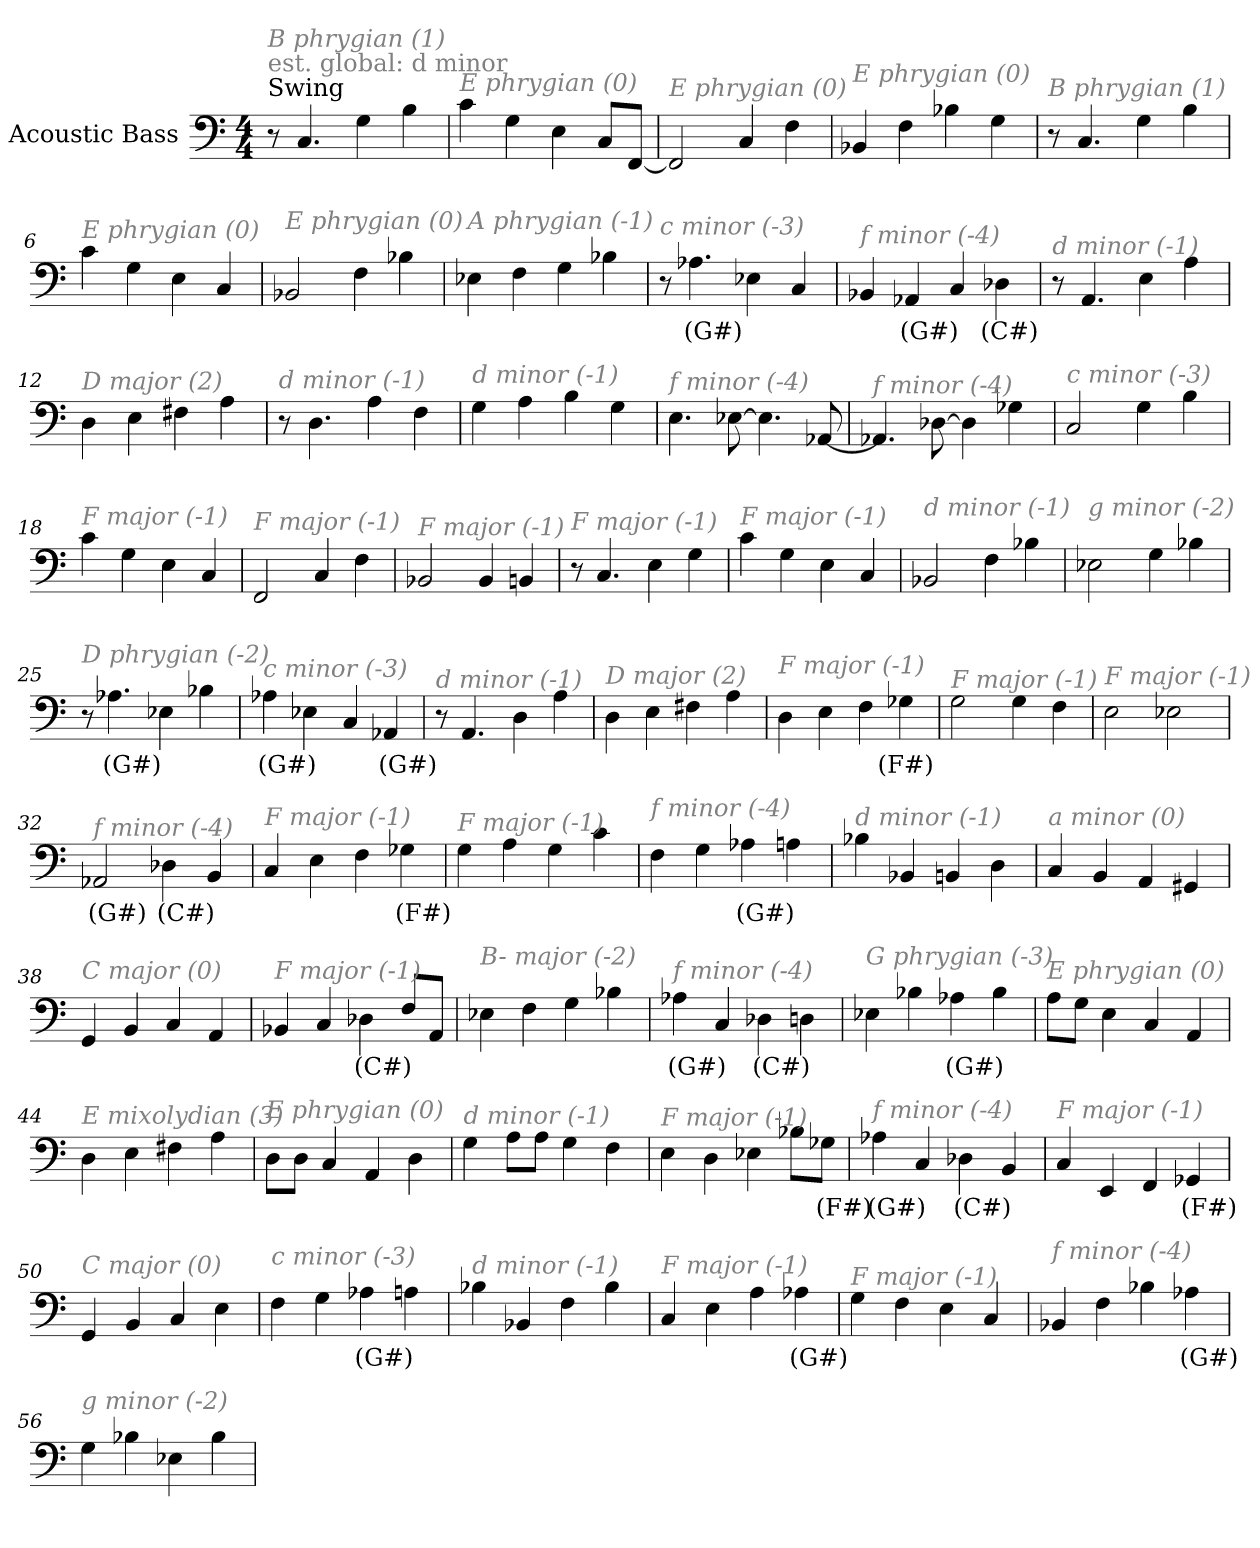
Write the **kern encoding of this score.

**kern	**text
*part1	*part1
*staff1	*staff1
*I"Acoustic Bass	*
*clefF4	*
*ITrd7c12	*
*k[]	*
*C:	*
*M4/4	*
*MM208	*
=1	=1
!LO:TX:a:t=Swing	!
!LO:TX:a:color=#808080:t=est. global&colon; d minor	!
!LO:TX:i:color=#808080:t=B phrygian (1)	!
8r	.
4.CC	.
4GG	.
4BB	.
=2	=2
!LO:TX:i:color=#808080:t=E phrygian (0)	!
4C	.
4GG	.
4EE	.
8CCL	.
[8FFFJ	.
=3	=3
!LO:TX:i:color=#808080:t=E phrygian (0)	!
2FFF]	.
4CC	.
4FF	.
=4	=4
!LO:TX:i:color=#808080:t=E phrygian (0)	!
4BBB-X	.
4FF	.
4BB-X	.
4GG	.
=5	=5
!LO:TX:i:color=#808080:t=B phrygian (1)	!
8r	.
4.CC	.
4GG	.
4BB	.
=6	=6
!LO:TX:i:color=#808080:t=E phrygian (0)	!
4C	.
4GG	.
4EE	.
4CC	.
=7	=7
!LO:TX:i:color=#808080:t=E phrygian (0)	!
2BBB-X	.
4FF	.
4BB-X	.
=8	=8
!LO:TX:i:color=#808080:t=A phrygian (-1)	!
4EE-X	.
4FF	.
4GG	.
4BB-X	.
=9	=9
!LO:TX:i:color=#808080:t=c minor (-3)	!
8r	.
4.AA-Xi	(G#)
4EE-X	.
4CC	.
=10	=10
!LO:TX:i:color=#808080:t=f minor (-4)	!
4BBB-X	.
4AAA-Xi	(G#)
4CC	.
4DD-Xi	(C#)
=11	=11
!LO:TX:i:color=#808080:t=d minor (-1)	!
8r	.
4.AAA	.
4EE	.
4AA	.
=12	=12
!LO:TX:i:color=#808080:t=D major (2)	!
4DD	.
4EE	.
4FF#X	.
4AA	.
=13	=13
!LO:TX:i:color=#808080:t=d minor (-1)	!
8r	.
4.DD	.
4AA	.
4FF	.
=14	=14
!LO:TX:i:color=#808080:t=d minor (-1)	!
4GG	.
4AA	.
4BB	.
4GG	.
=15	=15
!LO:TX:i:color=#808080:t=f minor (-4)	!
4.EE	.
[8EE-X	.
4.EE-]	.
[8AAA-X	.
=16	=16
!LO:TX:i:color=#808080:t=f minor (-4)	!
4.AAA-X]	.
[8DD-X	.
4DD-]	.
4GG-X	.
=17	=17
!LO:TX:i:color=#808080:t=c minor (-3)	!
2CC	.
4GG	.
4BB	.
=18	=18
!LO:TX:i:color=#808080:t=F major (-1)	!
4C	.
4GG	.
4EE	.
4CC	.
=19	=19
!LO:TX:i:color=#808080:t=F major (-1)	!
2FFF	.
4CC	.
4FF	.
=20	=20
!LO:TX:i:color=#808080:t=F major (-1)	!
2BBB-X	.
4BBB-	.
4BBBn	.
=21	=21
!LO:TX:i:color=#808080:t=F major (-1)	!
8r	.
4.CC	.
4EE	.
4GG	.
=22	=22
!LO:TX:i:color=#808080:t=F major (-1)	!
4C	.
4GG	.
4EE	.
4CC	.
=23	=23
!LO:TX:i:color=#808080:t=d minor (-1)	!
2BBB-X	.
4FF	.
4BB-X	.
=24	=24
!LO:TX:i:color=#808080:t=g minor (-2)	!
2EE-X	.
4GG	.
4BB-X	.
=25	=25
!LO:TX:i:color=#808080:t=D phrygian (-2)	!
8r	.
4.AA-Xi	(G#)
4EE-X	.
4BB-X	.
=26	=26
!LO:TX:i:color=#808080:t=c minor (-3)	!
4AA-Xi	(G#)
4EE-X	.
4CC	.
4AAA-Xi	(G#)
=27	=27
!LO:TX:i:color=#808080:t=d minor (-1)	!
8r	.
4.AAA	.
4DD	.
4AA	.
=28	=28
!LO:TX:i:color=#808080:t=D major (2)	!
4DD	.
4EE	.
4FF#X	.
4AA	.
=29	=29
!LO:TX:i:color=#808080:t=F major (-1)	!
4DD	.
4EE	.
4FF	.
4GG-Xi	(F#)
=30	=30
!LO:TX:i:color=#808080:t=F major (-1)	!
2GG	.
4GG	.
4FF	.
=31	=31
!LO:TX:i:color=#808080:t=F major (-1)	!
2EE	.
2EE-X	.
=32	=32
!LO:TX:i:color=#808080:t=f minor (-4)	!
2AAA-Xi	(G#)
4DD-Xi	(C#)
4BBB	.
=33	=33
!LO:TX:i:color=#808080:t=F major (-1)	!
4CC	.
4EE	.
4FF	.
4GG-Xi	(F#)
=34	=34
!LO:TX:i:color=#808080:t=F major (-1)	!
4GG	.
4AA	.
4GG	.
4C	.
=35	=35
!LO:TX:i:color=#808080:t=f minor (-4)	!
4FF	.
4GG	.
4AA-Xi	(G#)
4AA	.
=36	=36
!LO:TX:i:color=#808080:t=d minor (-1)	!
4BB-X	.
4BBB-X	.
4BBBn	.
4DD	.
=37	=37
!LO:TX:i:color=#808080:t=a minor (0)	!
4CC	.
4BBB	.
4AAA	.
4GGG#X	.
=38	=38
!LO:TX:i:color=#808080:t=C major (0)	!
4GGG	.
4BBB	.
4CC	.
4AAA	.
=39	=39
!LO:TX:i:color=#808080:t=F major (-1)	!
4BBB-X	.
4CC	.
4DD-Xi	(C#)
8FFL	.
8AAAJ	.
=40	=40
!LO:TX:i:color=#808080:t=B- major (-2)	!
4EE-X	.
4FF	.
4GG	.
4BB-X	.
=41	=41
!LO:TX:i:color=#808080:t=f minor (-4)	!
4AA-Xi	(G#)
4CC	.
4DD-Xi	(C#)
4DD	.
=42	=42
!LO:TX:i:color=#808080:t=G phrygian (-3)	!
4EE-X	.
4BB-X	.
4AA-Xi	(G#)
4BB-	.
=43	=43
!LO:TX:i:color=#808080:t=E phrygian (0)	!
8AAL	.
8GGJ	.
4EE	.
4CC	.
4AAA	.
=44	=44
!LO:TX:i:color=#808080:t=E mixolydian (3)	!
4DD	.
4EE	.
4FF#X	.
4AA	.
=45	=45
!LO:TX:i:color=#808080:t=E phrygian (0)	!
8DDL	.
8DDJ	.
4CC	.
4AAA	.
4DD	.
=46	=46
!LO:TX:i:color=#808080:t=d minor (-1)	!
4GG	.
8AAL	.
8AAJ	.
4GG	.
4FF	.
=47	=47
!LO:TX:i:color=#808080:t=F major (-1)	!
4EE	.
4DD	.
4EE-X	.
8BB-XL	.
8GG-XiJ	(F#)
=48	=48
!LO:TX:i:color=#808080:t=f minor (-4)	!
4AA-Xi	(G#)
4CC	.
4DD-Xi	(C#)
4BBB	.
=49	=49
!LO:TX:i:color=#808080:t=F major (-1)	!
4CC	.
4EEE	.
4FFF	.
4GGG-Xi	(F#)
=50	=50
!LO:TX:i:color=#808080:t=C major (0)	!
4GGG	.
4BBB	.
4CC	.
4EE	.
=51	=51
!LO:TX:i:color=#808080:t=c minor (-3)	!
4FF	.
4GG	.
4AA-Xi	(G#)
4AA	.
=52	=52
!LO:TX:i:color=#808080:t=d minor (-1)	!
4BB-X	.
4BBB-X	.
4FF	.
4BB-	.
=53	=53
!LO:TX:i:color=#808080:t=F major (-1)	!
4CC	.
4EE	.
4AA	.
4AA-Xi	(G#)
=54	=54
!LO:TX:i:color=#808080:t=F major (-1)	!
4GG	.
4FF	.
4EE	.
4CC	.
=55	=55
!LO:TX:i:color=#808080:t=f minor (-4)	!
4BBB-X	.
4FF	.
4BB-X	.
4AA-Xi	(G#)
=56	=56
!LO:TX:i:color=#808080:t=g minor (-2)	!
4GG	.
4BB-X	.
4EE-X	.
4BB-	.
=	=
*-	*-
